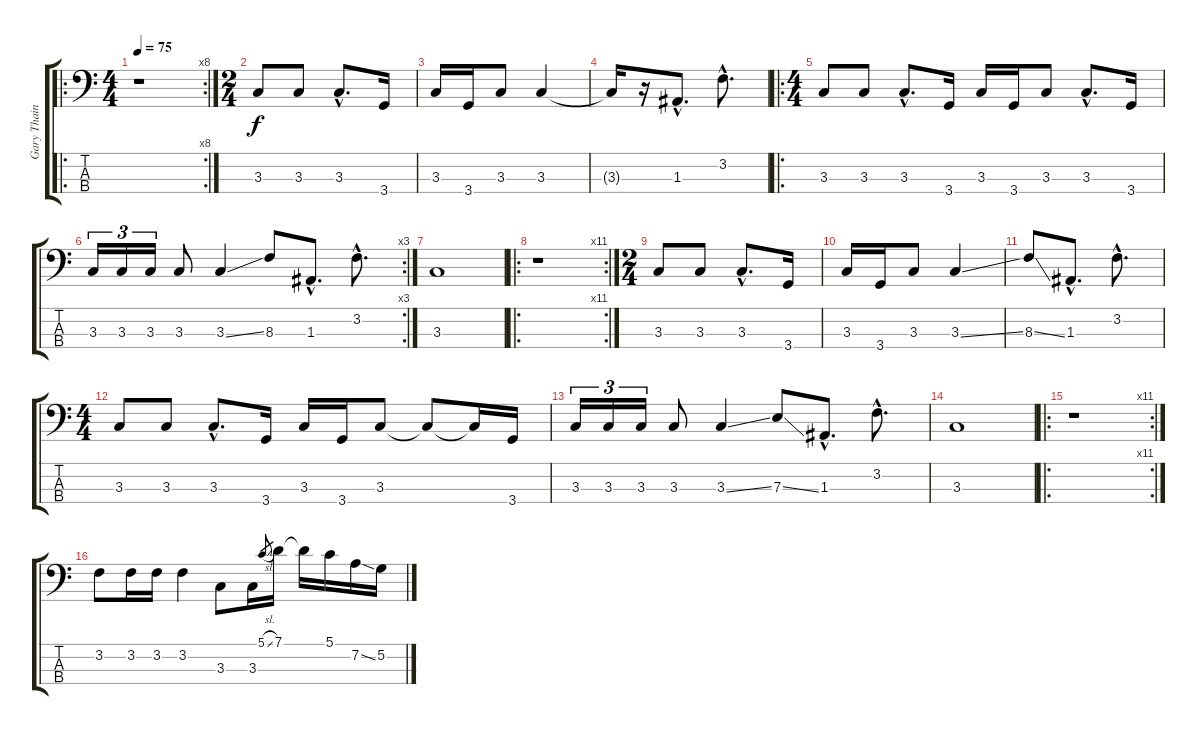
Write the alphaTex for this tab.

\track ("Gary Thain" "Gary Thain") {instrument electricbassfinger}
\staff {score tabs}
\tuning (G2 D2 A1 E1) {hide}
\ro
\rc 8
\ts (4 4)
\tempo 75
\clef f4
\ks c
r.1{dy f instrument electricbassfinger} |
\ts (2 4)
3.3.8 3.3.8 3.3{hac}.8{d} 3.4.16 |
3.3.16 3.4.16 3.3.8 3.3.4 |
3.3{t}.16 r.16 1.3{hac}.8{d} 3.2{hac}.8{d} |
\ro
\ts (4 4)
3.3.8 3.3.8 3.3{hac}.8{d} 3.4.16 3.3.16 3.4.16 3.3.8 3.3{hac}.8{d} 3.4.16 |
\rc 3
3.3.16{tu (3 2)} 3.3.16{tu (3 2)} 3.3.16{tu (3 2)} 3.3.8 3.3{ss}.4 8.3.8 1.3{hac}.8{d} 3.2{hac}.8{d} |
3.3.1 |
\ro
\rc 11
r.1 |
\ts (2 4)
3.3.8 3.3.8 3.3{hac}.8{d} 3.4.16 |
3.3.16 3.4.16 3.3.8 3.3{ss}.4 |
8.3{ss}.8 1.3{hac}.8{d} 3.2{hac}.8{d} |
\ts (4 4)
3.3.8 3.3.8 3.3{hac}.8{d} 3.4.16 3.3.16 3.4.16 3.3.8 3.3{t}.8 3.3{t}.16 3.4.16 |
3.3.16{tu (3 2)} 3.3.16{tu (3 2)} 3.3.16{tu (3 2)} 3.3.8 3.3{ss}.4 7.3{ss}.8 1.3{hac}.8{d} 3.2{hac}.8{d} |
3.3.1 |
\ro
\rc 11
r.1 |
3.2.8 3.2.16 3.2.16 3.2.4 3.3.8 3.3.16 5.1{sl}.8{gr} 7.1.16 7.1{t}.16 5.1.16 7.2{ss}.16 5.2.16
